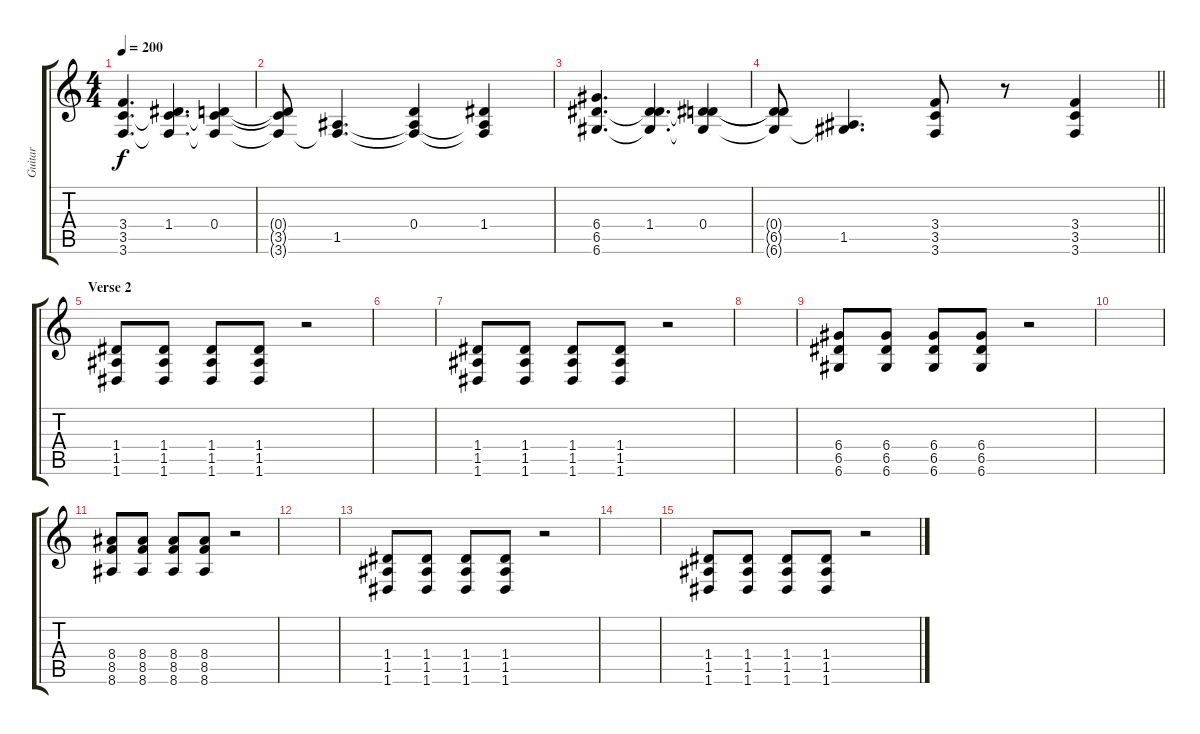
\track ("Guitar" "Guitar") {instrument distortionguitar}
\staff {score tabs}
\tuning (E4 B3 G3 D3 A2 D2) {hide}
\ts (4 4)
\tempo 200
\clef g2
\ks c
(3.4 3.5 3.6).4{d dy f} (1.4 3.5{t} 3.6{t}).4{d} (0.4 3.5{t} 3.6{t}).4 |
(0.4{t} 3.5{t} 3.6{t}).8 (1.5 3.6{t}).4{d} (0.4 1.5{t} 3.6{t}).4 (1.4 1.5{t} 3.6{t}).4 |
(6.4 6.5 6.6).4{d} (1.4 6.5{t} 6.6{t}).4{d} (0.4 6.5{t} 6.6{t}).4 |
\barLineRight lightlight
(0.4{t} 6.5{t} 6.6{t}).8 (1.5 6.6{t}).4{d} (3.4 3.5 3.6).8 r.8 (3.4 3.5 3.6).4 |
\section ("" "Verse 2")
(1.4 1.5 1.6).8 (1.4 1.5 1.6).8 (1.4 1.5 1.6).8 (1.4 1.5 1.6).8 r.2 |
|
(1.4 1.5 1.6).8 (1.4 1.5 1.6).8 (1.4 1.5 1.6).8 (1.4 1.5 1.6).8 r.2 |
|
(6.4 6.5 6.6).8 (6.4 6.5 6.6).8 (6.4 6.5 6.6).8 (6.4 6.5 6.6).8 r.2 |
|
(8.4 8.5 8.6).8 (8.4 8.5 8.6).8 (8.4 8.5 8.6).8 (8.4 8.5 8.6).8 r.2 |
|
(1.4 1.5 1.6).8 (1.4 1.5 1.6).8 (1.4 1.5 1.6).8 (1.4 1.5 1.6).8 r.2 |
|
(1.4 1.5 1.6).8 (1.4 1.5 1.6).8 (1.4 1.5 1.6).8 (1.4 1.5 1.6).8 r.2
